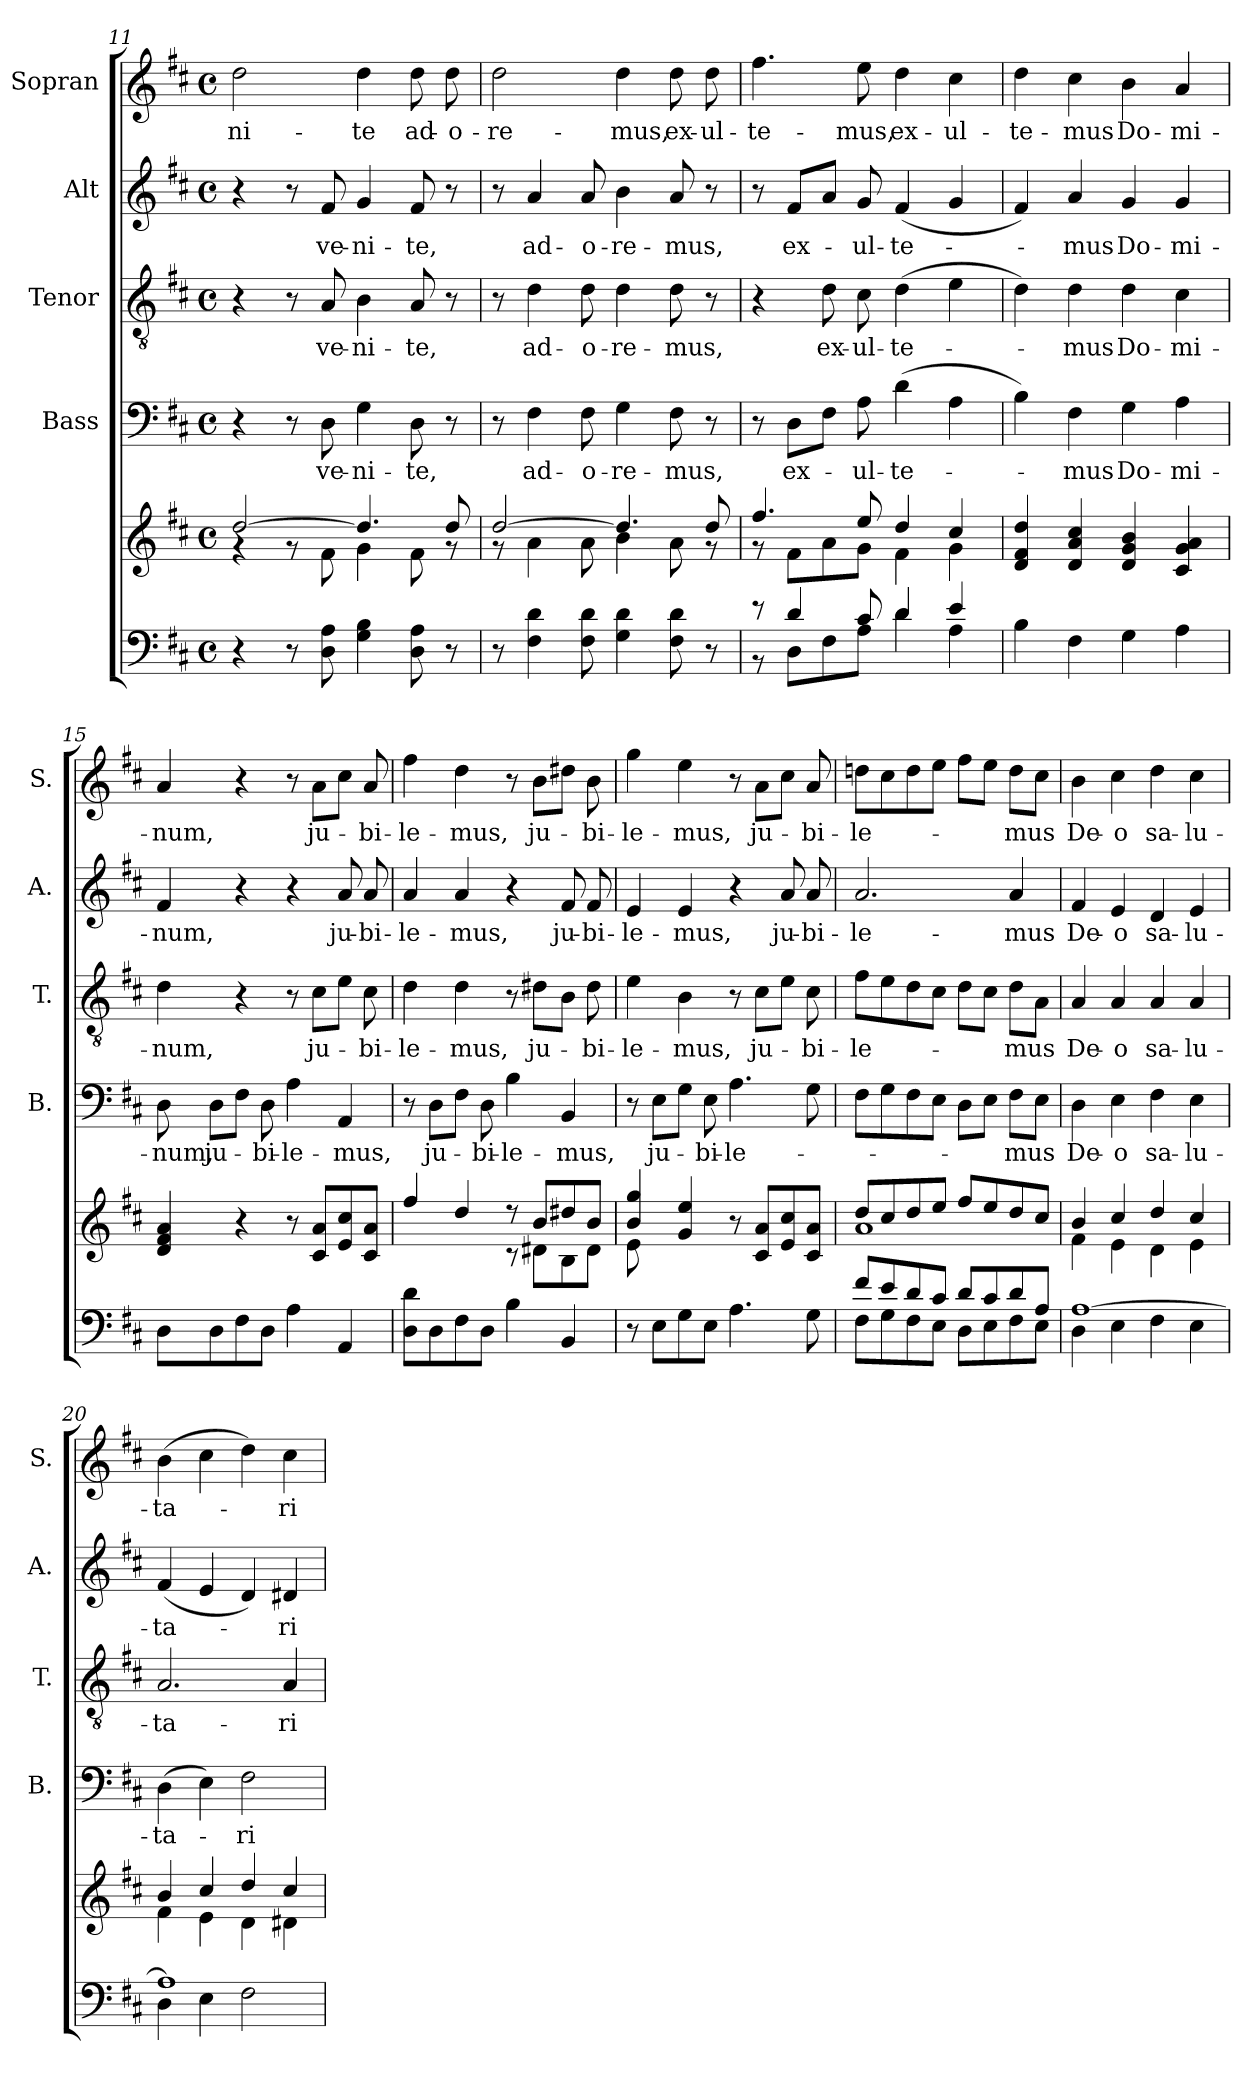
**kern	**kern	**kern	**text	**kern	**text	**kern	**text	**kern	**text
*part5	*part5	*part4	*part4	*part3	*part3	*part2	*part2	*part1	*part1
*staff6	*staff5	*staff4	*staff4	*staff3	*staff3	*staff2	*staff2	*staff1	*staff1
*	*	*I"Bass	*	*I"Tenor	*	*I"Alt	*	*I"Sopran	*
*	*	*I'B.	*	*I'T.	*	*I'A.	*	*I'S.	*
*clefF4	*clefG2	*clefF4	*	*clefGv2	*	*clefG2	*	*clefG2	*
*k[f#c#]	*k[f#c#]	*k[f#c#]	*	*k[f#c#]	*	*k[f#c#]	*	*k[f#c#]	*
*D:	*D:	*D:	*	*D:	*	*D:	*	*D:	*
*M4/4	*M4/4	*M4/4	*	*M4/4	*	*M4/4	*	*M4/4	*
*met(c)	*met(c)	*met(c)	*	*met(c)	*	*met(c)	*	*met(c)	*
=11	=11	=11	=11	=11	=11	=11	=11	=11	=11
*	*^	*	*	*	*	*	*	*	*
!	!	!	!	!	!	!	!	!	!	!LO:LY:b
4r	[>2dd/	4rf	4r	.	4r	.	4r	.	2dd\	-ni-
8r	.	8rg	8r	.	8r	.	8r	.	.	.
!	!	!	!	!LO:LY:b	!	!LO:LY:b	!	!LO:LY:b	!	!
8D\ 8A\	.	8f#\	8D\	ve-	8A/	ve-	8f#/	ve-	.	.
!	!	!	!	!LO:LY:b	!	!LO:LY:b	!	!LO:LY:b	!	!LO:LY:b
4G\ 4B\	4.dd/]	4g\	4G\	-ni-	4B\	-ni-	4g/	-ni-	4dd\	-te
!	!	!	!	!LO:LY:b	!	!LO:LY:b	!	!LO:LY:b	!	!LO:LY:b
8D\ 8A\	.	8f#\	8D\	-te,	8A/	-te,	8f#/	-te,	8dd\	ad-
!	!	!	!	!	!	!	!	!	!	!LO:LY:b
8r	8dd/	8rg	8r	.	8r	.	8r	.	8dd\	-o-
!!LO:PB:g=z
=12	=12	=12	=12	=12	=12	=12	=12	=12	=12	=12
!	!	!	!	!	!	!	!	!	!	!LO:LY:b
8r	[>2dd/	8rg	8r	.	8r	.	8r	.	2dd\	-re-
!	!	!	!	!LO:LY:b	!	!LO:LY:b	!	!LO:LY:b	!	!
4F#\ 4d\	.	4a\	4F#\	ad-	4d\	ad-	4a/	ad-	.	.
!	!	!	!	!LO:LY:b	!	!LO:LY:b	!	!LO:LY:b	!	!
8F#\ 8d\	.	8a\	8F#\	-o-	8d\	-o-	8a/	-o-	.	.
!	!	!	!	!LO:LY:b	!	!LO:LY:b	!	!LO:LY:b	!	!LO:LY:b
4G\ 4d\	4.dd/]	4b\	4G\	-re-	4d\	-re-	4b\	-re-	4dd\	-mus,
!	!	!	!	!LO:LY:b	!	!LO:LY:b	!	!LO:LY:b	!	!LO:LY:b
8F#\ 8d\	.	8a\	8F#\	-mus,	8d\	-mus,	8a/	-mus,	8dd\	ex-
!	!	!	!	!	!	!	!	!	!	!LO:LY:b
8r	8dd/	8rg	8r	.	8r	.	8r	.	8dd\	-ul-
=13	=13	=13	=13	=13	=13	=13	=13	=13	=13	=13
*^	*	*	*	*	*	*	*	*	*	*
!	!	!	!	!	!	!	!	!	!	!	!LO:LY:b
8r	8r	4.ff#/	8rg	8r	.	4r	.	8r	.	4.ff#\	-te-
!	!	!	!	!	!LO:LY:b	!	!	!	!LO:LY:b	!	!
4d/	8D\L	.	8f#\L	8D\L	ex-	.	.	8f#/L	ex-	.	.
!	!	!	!	!	!	!	!LO:LY:b	!	!	!	!
.	8F#\	.	8a\	8F#\J	.	8d\	ex-	8a/J	.	.	.
!	!	!	!	!	!LO:LY:b	!	!LO:LY:b	!	!LO:LY:b	!	!LO:LY:b
8c#/	8A\J	8ee/	8g\J	8A\	-ul-	8c#\	-ul-	8g/	-ul-	8ee\	-mus,
!	!	!	!	!	!LO:LY:b	!	!LO:LY:b	!	!LO:LY:b	!	!LO:LY:b
4d/	4d\	4dd/	4f#\	(>4d\	-te-	(>4d\	-te-	(<4f#/	-te-	4dd\	ex-
!	!	!	!	!	!	!	!	!	!	!	!LO:LY:b
4e/	4A\	4cc#/	4g\	4A\	.	4e\	.	4g/	.	4cc#\	-ul-
=14	=14	=14	=14	=14	=14	=14	=14	=14	=14	=14	=14
!	!	!	!	!	!	!	!	!	!	!	!LO:LY:b
*v	*v	*	*	*	*	*	*	*	*	*	*
*	*v	*v	*	*	*	*	*	*	*	*
4B\	4d/ 4f#/ 4dd/	4B\)	.	4d\)	.	4f#/)	.	4dd\	-te-
!	!	!	!LO:LY:b	!	!LO:LY:b	!	!LO:LY:b	!	!LO:LY:b
4F#\	4d/ 4a/ 4cc#/	4F#\	-mus	4d\	-mus	4a/	-mus	4cc#\	-mus
!	!	!	!LO:LY:b	!	!LO:LY:b	!	!LO:LY:b	!	!LO:LY:b
4G\	4d/ 4g/ 4b/	4G\	Do-	4d\	Do-	4g/	Do-	4b\	Do-
!	!	!	!LO:LY:b	!	!LO:LY:b	!	!LO:LY:b	!	!LO:LY:b
4A\	4c#/ 4g/ 4a/	4A\	-mi-	4c#\	-mi-	4g/	-mi-	4a/	-mi-
=15	=15	=15	=15	=15	=15	=15	=15	=15	=15
!	!	!	!LO:LY:b	!	!LO:LY:b	!	!LO:LY:b	!	!LO:LY:b
8D\L	4d/ 4f#/ 4a/	8D\	-num,	4d\	-num,	4f#/	-num,	4a/	-num,
!	!	!	!LO:LY:b	!	!	!	!	!	!
8D\	.	8D\L	ju-	.	.	.	.	.	.
8F#\	4r	8F#\J	.	4r	.	4r	.	4r	.
!	!	!	!LO:LY:b	!	!	!	!	!	!
8D\J	.	8D\	-bi-	.	.	.	.	.	.
!	!	!	!LO:LY:b	!	!	!	!	!	!
4A\	8r	4A\	-le-	8r	.	4r	.	8r	.
!	!	!	!	!	!LO:LY:b	!	!	!	!LO:LY:b
.	8c#/ 8a/L	.	.	8c#\L	ju-	.	.	8a\L	ju-
!	!	!	!LO:LY:b	!	!	!	!LO:LY:b	!	!
4AA/	8e/ 8cc#/	4AA/	-mus,	8e\J	.	8a/	ju-	8cc#\J	.
!	!	!	!	!	!LO:LY:b	!	!LO:LY:b	!	!LO:LY:b
.	8c#/ 8a/J	.	.	8c#\	-bi-	8a/	-bi-	8a/	-bi-
=16	=16	=16	=16	=16	=16	=16	=16	=16	=16
*	*^	*	*	*	*	*	*	*	*
!	!	!	!	!	!	!LO:LY:b	!	!LO:LY:b	!	!LO:LY:b
8D\ 8d\L	4ff#/	2ryy	8r	.	4d\	-le-	4a/	-le-	4ff#\	-le-
!	!	!	!	!LO:LY:b	!	!	!	!	!	!
8D\	.	.	8D\L	ju-	.	.	.	.	.	.
!	!	!	!	!	!	!LO:LY:b	!	!LO:LY:b	!	!LO:LY:b
8F#\	4dd/	.	8F#\J	.	4d\	-mus,	4a/	-mus,	4dd\	-mus,
!	!	!	!	!LO:LY:b	!	!	!	!	!	!
8D\J	.	.	8D\	-bi-	.	.	.	.	.	.
!	!	!	!	!LO:LY:b	!	!	!	!	!	!
4B\	8r	8r	4B\	-le-	8r	.	4r	.	8r	.
!	!	!	!	!	!	!LO:LY:b	!	!	!	!LO:LY:b
.	8b/L	8d#X\L	.	.	8d#X\L	ju-	.	.	8b\L	ju-
!	!	!	!	!LO:LY:b	!	!	!	!LO:LY:b	!	!
4BB/	8dd#X/	8B\	4BB/	-mus,	8B\J	.	8f#/	ju-	8dd#X\J	.
!	!	!	!	!	!	!LO:LY:b	!	!LO:LY:b	!	!LO:LY:b
.	8b/J	8d#\J	.	.	8d#\	-bi-	8f#/	-bi-	8b\	-bi-
!!LO:LB:g=z
=17	=17	=17	=17	=17	=17	=17	=17	=17	=17	=17
!	!	!	!	!	!	!LO:LY:b	!	!LO:LY:b	!	!LO:LY:b
8r	4b/ 4gg/	8e\	8r	.	4e\	-le-	4e/	-le-	4gg\	-le-
!	!	!	!	!LO:LY:b	!	!	!	!	!	!
8E\L	.	8ryy	8E\L	ju-	.	.	.	.	.	.
!	!	!	!	!	!	!LO:LY:b	!	!LO:LY:b	!	!LO:LY:b
8G\	4g/ 4ee/	2.ryy	8G\J	.	4B\	-mus,	4e/	-mus,	4ee\	-mus,
!	!	!	!	!LO:LY:b	!	!	!	!	!	!
8E\J	.	.	8E\	-bi-	.	.	.	.	.	.
!	!	!	!	!LO:LY:b	!	!	!	!	!	!
4.A\	8r	.	4.A\	-le-	8r	.	4r	.	8r	.
!	!	!	!	!	!	!LO:LY:b	!	!	!	!LO:LY:b
.	8c#/ 8a/L	.	.	.	8c#\L	ju-	.	.	8a\L	ju-
!	!	!	!	!	!	!	!	!LO:LY:b	!	!
.	8e/ 8cc#/	.	.	.	8e\J	.	8a/	ju-	8cc#\J	.
!	!	!	!	!	!	!LO:LY:b	!	!LO:LY:b	!	!LO:LY:b
8G\	8c#/ 8a/J	.	8G\	.	8c#\	-bi-	8a/	-bi-	8a/	-bi-
=18	=18	=18	=18	=18	=18	=18	=18	=18	=18	=18
*^	*	*	*	*	*	*	*	*	*	*
!	!	!	!	!	!	!	!LO:LY:b	!	!LO:LY:b	!	!LO:LY:b
8f#/L	8F#\L	8dd/L	1a	8F#\L	.	8f#\L	-le-	2.a/	-le-	8ddn\L	-le-
8e/	8G\	8cc#/	.	8G\	.	8e\	.	.	.	8cc#\	.
8d/	8F#\	8dd/	.	8F#\	.	8d\	.	.	.	8dd\	.
8c#/J	8E\J	8ee/J	.	8E\J	.	8c#\J	.	.	.	8ee\J	.
8d/L	8D\L	8ff#/L	.	8D\L	.	8d\L	.	.	.	8ff#\L	.
8c#/	8E\	8ee/	.	8E\J	.	8c#\J	.	.	.	8ee\J	.
!	!	!	!	!	!LO:LY:b	!	!LO:LY:b	!	!LO:LY:b	!	!LO:LY:b
8d/	8F#\	8dd/	.	8F#\L	-mus	8d\L	-mus	4a/	-mus	8dd\L	-mus
8A/J	8E\J	8cc#/J	.	8E\J	.	8A\J	.	.	.	8cc#\J	.
=19	=19	=19	=19	=19	=19	=19	=19	=19	=19	=19	=19
!	!	!	!	!	!LO:LY:b	!	!LO:LY:b	!	!LO:LY:b	!	!LO:LY:b
[>1A	4D\	4b/	4f#\	4D\	De-	4A/	De-	4f#/	De-	4b\	De-
!	!	!	!	!	!LO:LY:b	!	!LO:LY:b	!	!LO:LY:b	!	!LO:LY:b
.	4E\	4cc#/	4e\	4E\	-o	4A/	-o	4e/	-o	4cc#\	-o
!	!	!	!	!	!LO:LY:b	!	!LO:LY:b	!	!LO:LY:b	!	!LO:LY:b
.	4F#\	4dd/	4d\	4F#\	sa-	4A/	sa-	4d/	sa-	4dd\	sa-
!	!	!	!	!	!LO:LY:b	!	!LO:LY:b	!	!LO:LY:b	!	!LO:LY:b
.	4E\	4cc#/	4e\	4E\	-lu-	4A/	-lu-	4e/	-lu-	4cc#\	-lu-
=20	=20	=20	=20	=20	=20	=20	=20	=20	=20	=20	=20
!	!	!	!	!	!LO:LY:b	!	!LO:LY:b	!	!LO:LY:b	!	!LO:LY:b
1A]	4D\	4b/	4f#\	(>4D\	-ta-	2.A/	-ta-	(<4f#/	-ta-	(>4b\	-ta-
.	4E\	4cc#/	4e\	4E\)	.	.	.	4e/	.	4cc#\	.
!	!	!	!	!	!LO:LY:b	!	!	!	!	!	!
.	2F#\	4dd/	4d\	2F#\	-ri	.	.	4d/)	.	4dd\)	.
!	!	!	!	!	!	!	!LO:LY:b	!	!LO:LY:b	!	!LO:LY:b
.	.	4cc#/	4d#X\	.	.	4A/	-ri	4d#X/	-ri	4cc#\	-ri
*v	*v	*	*	*	*	*	*	*	*	*	*
*	*v	*v	*	*	*	*	*	*	*	*
=	=	=	=	=	=	=	=	=	=
*-	*-	*-	*-	*-	*-	*-	*-	*-	*-
